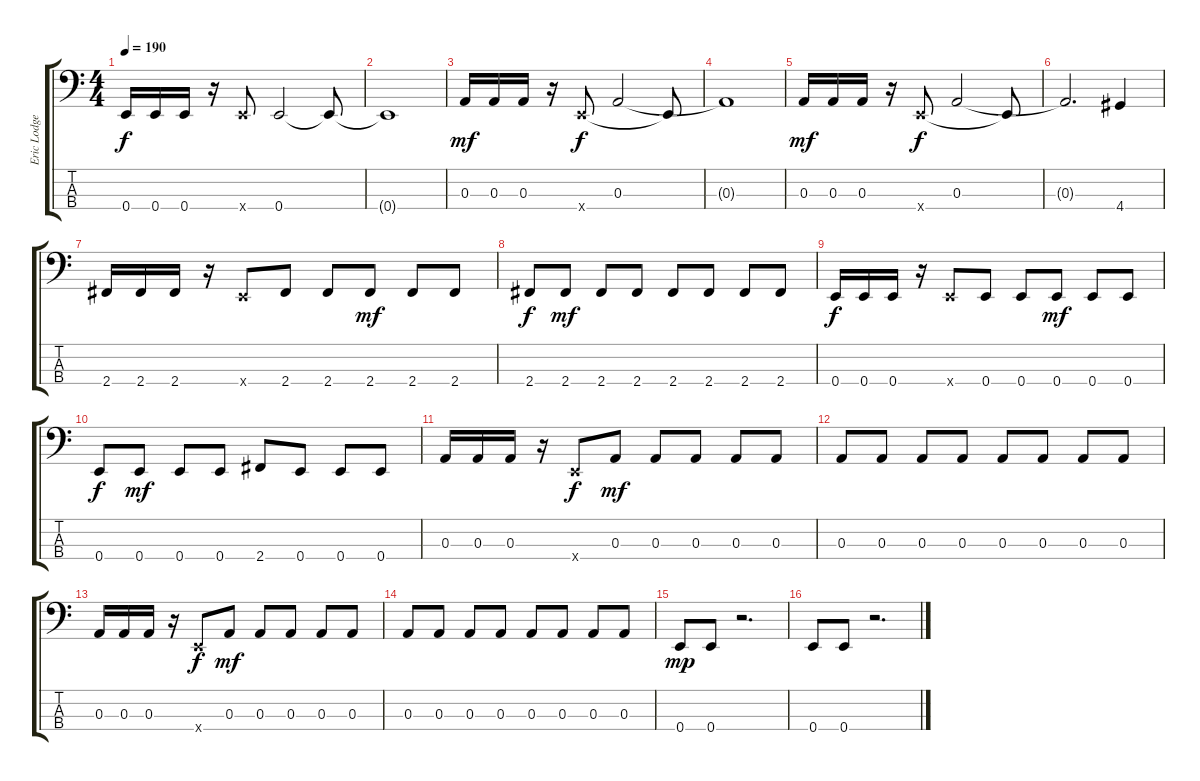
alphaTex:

\track ("Eric Lodge" "Eric Lodge") {instrument electricbassfinger}
\staff {score tabs}
\tuning (G2 D2 A1 E1) {hide}
\ts (4 4)
\tempo 190
\clef f4
\ks c
0.4.16{dy f} 0.4.16 0.4.16 r.16 0.4{x}.8 0.4.2 0.4{t}.8 |
0.4{t}.1 |
0.3.16{dy mf} 0.3.16 0.3.16 r.16 0.4{x}.8{dy f} 0.3.2 0.4{t}.8 |
0.3{t}.1 |
0.3.16{dy mf} 0.3.16 0.3.16 r.16 0.4{x}.8{dy f} 0.3.2 0.4{t}.8 |
0.3{t}.2{d} 4.4.4 |
2.4.16 2.4.16 2.4.16 r.16 0.4{x}.8 2.4.8 2.4.8 2.4.8{dy mf} 2.4.8 2.4.8 |
2.4.8{dy f} 2.4.8{dy mf} 2.4.8 2.4.8 2.4.8 2.4.8 2.4.8 2.4.8 |
0.4.16{dy f} 0.4.16 0.4.16 r.16 0.4{x}.8 0.4.8 0.4.8 0.4.8{dy mf} 0.4.8 0.4.8 |
0.4.8{dy f} 0.4.8{dy mf} 0.4.8 0.4.8 2.4.8 0.4.8 0.4.8 0.4.8 |
0.3.16 0.3.16 0.3.16 r.16 0.4{x}.8{dy f} 0.3.8{dy mf} 0.3.8 0.3.8 0.3.8 0.3.8 |
0.3.8 0.3.8 0.3.8 0.3.8 0.3.8 0.3.8 0.3.8 0.3.8 |
0.3.16 0.3.16 0.3.16 r.16 0.4{x}.8{dy f} 0.3.8{dy mf} 0.3.8 0.3.8 0.3.8 0.3.8 |
0.3.8 0.3.8 0.3.8 0.3.8 0.3.8 0.3.8 0.3.8 0.3.8 |
0.4.8{dy mp} 0.4.8 r.2{d} |
0.4.8 0.4.8 r.2{d}
